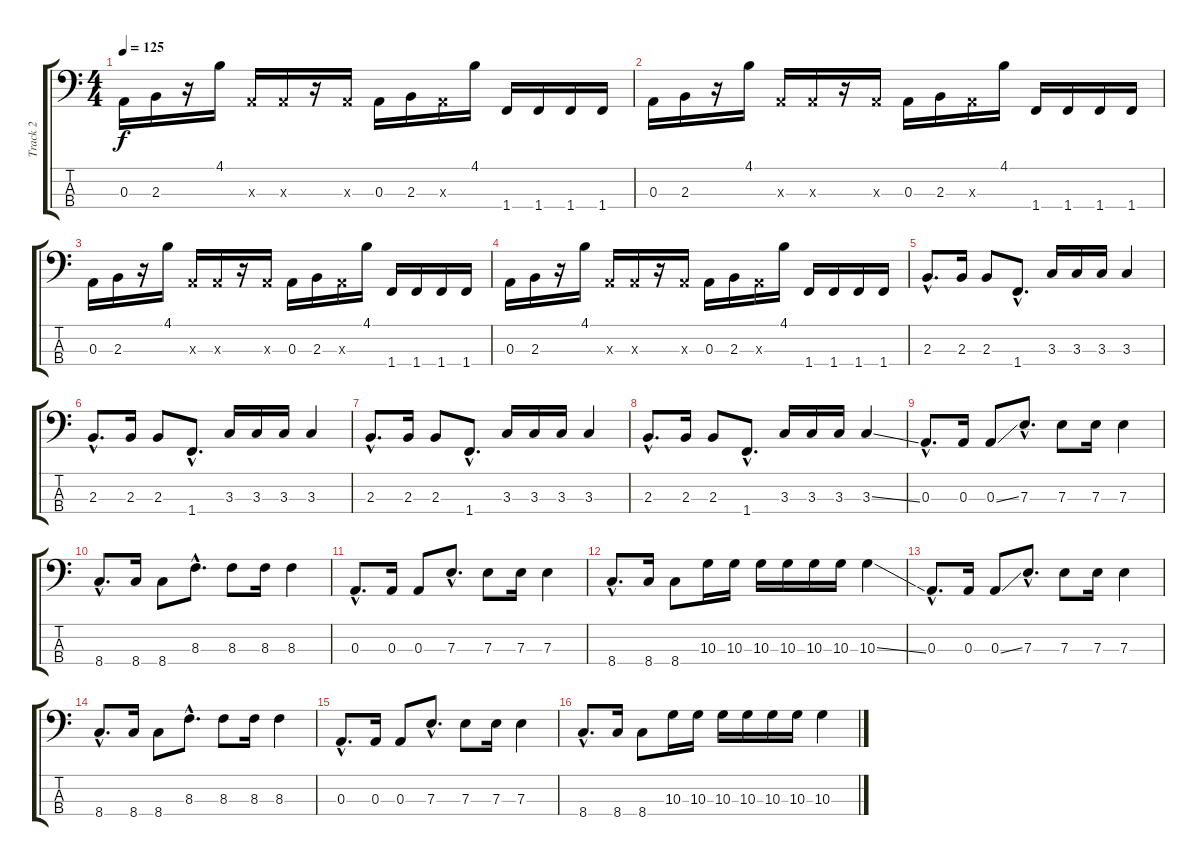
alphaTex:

\track ("Track 2" "Track 2") {instrument electricbassfinger}
\staff {score tabs}
\tuning (G2 D2 A1 E1) {hide}
\ts (4 4)
\tempo 125
\clef f4
\ks c
0.3.16{dy f} 2.3.16 r.16 4.1.16 0.3{x}.16{instrument slapbass2} 0.3{x}.16 r.16 0.3{x}.16 0.3.16 2.3.16 0.3{x}.16 4.1.16 1.4.16 1.4.16 1.4.16 1.4.16 |
0.3.16 2.3.16 r.16 4.1.16 0.3{x}.16{instrument slapbass2} 0.3{x}.16 r.16 0.3{x}.16 0.3.16 2.3.16 0.3{x}.16 4.1.16 1.4.16 1.4.16 1.4.16 1.4.16 |
0.3.16 2.3.16 r.16 4.1.16 0.3{x}.16{instrument slapbass2} 0.3{x}.16 r.16 0.3{x}.16 0.3.16 2.3.16 0.3{x}.16 4.1.16 1.4.16 1.4.16 1.4.16 1.4.16 |
0.3.16 2.3.16 r.16 4.1.16 0.3{x}.16{instrument slapbass2} 0.3{x}.16 r.16 0.3{x}.16 0.3.16 2.3.16 0.3{x}.16 4.1.16 1.4.16 1.4.16 1.4.16 1.4.16 |
2.3{hac}.8{d} 2.3.16 2.3.8 1.4{hac}.8{d} 3.3.16 3.3.16 3.3.16 3.3.4 |
2.3{hac}.8{d} 2.3.16 2.3.8 1.4{hac}.8{d} 3.3.16 3.3.16 3.3.16 3.3.4 |
2.3{hac}.8{d} 2.3.16 2.3.8 1.4{hac}.8{d} 3.3.16 3.3.16 3.3.16 3.3.4 |
2.3{hac}.8{d} 2.3.16 2.3.8 1.4{hac}.8{d} 3.3.16 3.3.16 3.3.16 3.3{ss}.4 |
0.3{hac}.8{d} 0.3.16 0.3{ss}.8 7.3{hac}.8{d} 7.3.8 7.3.16 7.3.4 |
8.4{hac}.8{d} 8.4.16 8.4.8 8.3{hac}.8{d} 8.3.8 8.3.16 8.3.4 |
0.3{hac}.8{d} 0.3.16 0.3.8 7.3{hac}.8{d} 7.3.8 7.3.16 7.3.4 |
8.4{hac}.8{d} 8.4.16 8.4.8 10.3.16 10.3.16 10.3.16 10.3.16 10.3.16 10.3.16 10.3{ss}.4 |
0.3{hac}.8{d} 0.3.16 0.3{ss}.8 7.3{hac}.8{d} 7.3.8 7.3.16 7.3.4 |
8.4{hac}.8{d} 8.4.16 8.4.8 8.3{hac}.8{d} 8.3.8 8.3.16 8.3.4 |
0.3{hac}.8{d} 0.3.16 0.3.8 7.3{hac}.8{d} 7.3.8 7.3.16 7.3.4 |
8.4{hac}.8{d} 8.4.16 8.4.8 10.3.16 10.3.16 10.3.16 10.3.16 10.3.16 10.3.16 10.3{ss}.4
